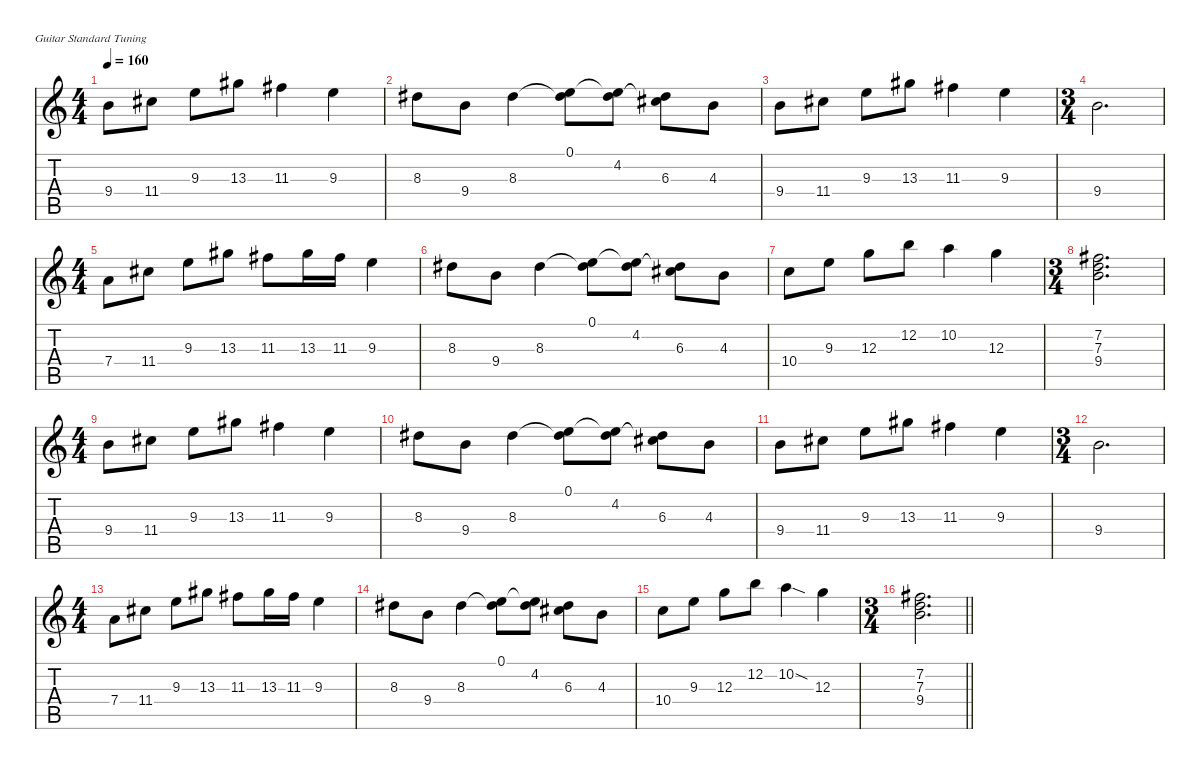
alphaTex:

\defaultSystemsLayout 4
\hideDynamics
\bracketExtendMode nobrackets
\singleTrackTrackNamePolicy hidden
\multiTrackTrackNamePolicy hidden
\firstSystemTrackNameMode fullname
\otherSystemsTrackNameOrientation horizontal
\track ("Guitar 2" "el.guit.") {instrument electricguitarclean}
\staff {score tabs}
\tuning (E4 B3 G3 D3 A2 E2)
\ts (4 4)
\tempo 160
\clef g2
\ks c
9.4.8{dy f instrument electricguitarclean beam Down} 11.4{acc #}.8{beam Down} 9.3.8{beam Down} 13.3{acc #}.8{beam Down} 11.3{acc #}.4{beam Down} 9.3.4{beam Down} |
8.3{acc #}.8{beam Down} 9.4.8{beam Down} 8.3{acc #}.4{beam Down} (0.1 8.3{t acc #}).8{beam Down} (0.1{t} 4.2{acc #}).8{beam Down} (4.2{t acc #} 6.3{acc #}).8{beam Down} 4.3.8{beam Down} |
9.4.8{beam Down} 11.4{acc #}.8{beam Down} 9.3.8{beam Down} 13.3{acc #}.8{beam Down} 11.3{acc #}.4{beam Down} 9.3.4{beam Down} |
\ts (3 4)
\beaming (8 3 1 1 1)
9.4.2{d beam Down} |
\ts (4 4)
\beaming (8 2 2 2 2)
7.4.8{beam Down} 11.4{acc #}.8{beam Down} 9.3.8{beam Down} 13.3{acc #}.8{beam Down} 11.3{acc #}.8{beam Down} 13.3{acc #}.16{beam Down} 11.3{acc #}.16{beam Down} 9.3.4{beam Down} |
8.3{acc #}.8{beam Down} 9.4.8{beam Down} 8.3{acc #}.4{beam Down} (0.1 8.3{t acc #}).8{beam Down} (0.1{t} 4.2{acc #}).8{beam Down} (4.2{t acc #} 6.3{acc #}).8{beam Down} 4.3.8{beam Down} |
10.4.8{beam Down} 9.3.8{beam Down} 12.3.8{beam Down} 12.2.8{beam Down} 10.2.4{beam Down} 12.3.4{beam Down} |
\ts (3 4)
\beaming (8 3 1 1 1)
(7.2{acc #} 7.3 9.4).2{d beam Down} |
\ts (4 4)
\beaming (8 2 2 2 2)
9.4.8{beam Down} 11.4{acc #}.8{beam Down} 9.3.8{beam Down} 13.3{acc #}.8{beam Down} 11.3{acc #}.4{beam Down} 9.3.4{beam Down} |
8.3{acc #}.8{beam Down} 9.4.8{beam Down} 8.3{acc #}.4{beam Down} (0.1 8.3{t acc #}).8{beam Down} (0.1{t} 4.2{acc #}).8{beam Down} (4.2{t acc #} 6.3{acc #}).8{beam Down} 4.3.8{beam Down} |
9.4.8{beam Down} 11.4{acc #}.8{beam Down} 9.3.8{beam Down} 13.3{acc #}.8{beam Down} 11.3{acc #}.4{beam Down} 9.3.4{beam Down} |
\ts (3 4)
\beaming (8 3 1 1 1)
9.4.2{d beam Down} |
\ts (4 4)
\beaming (8 2 2 2 2)
7.4.8{beam Down} 11.4{acc #}.8{beam Down} 9.3.8{beam Down} 13.3{acc #}.8{beam Down} 11.3{acc #}.8{beam Down} 13.3{acc #}.16{beam Down} 11.3{acc #}.16{beam Down} 9.3.4{beam Down} |
8.3{acc #}.8{beam Down} 9.4.8{beam Down} 8.3{acc #}.4{beam Down} (0.1 8.3{t acc #}).8{beam Down} (0.1{t} 4.2{acc #}).8{beam Down} (4.2{t acc #} 6.3{acc #}).8{beam Down} 4.3.8{beam Down} |
10.4.8{beam Down} 9.3.8{beam Down} 12.3.8{beam Down} 12.2.8{beam Down} 10.2{sod}.4{beam Down} 12.3.4{beam Down} |
\ts (3 4)
\beaming (8 3 1 1 1)
\barLineRight lightlight
(7.2{acc #} 7.3 9.4).2{d beam Down}
